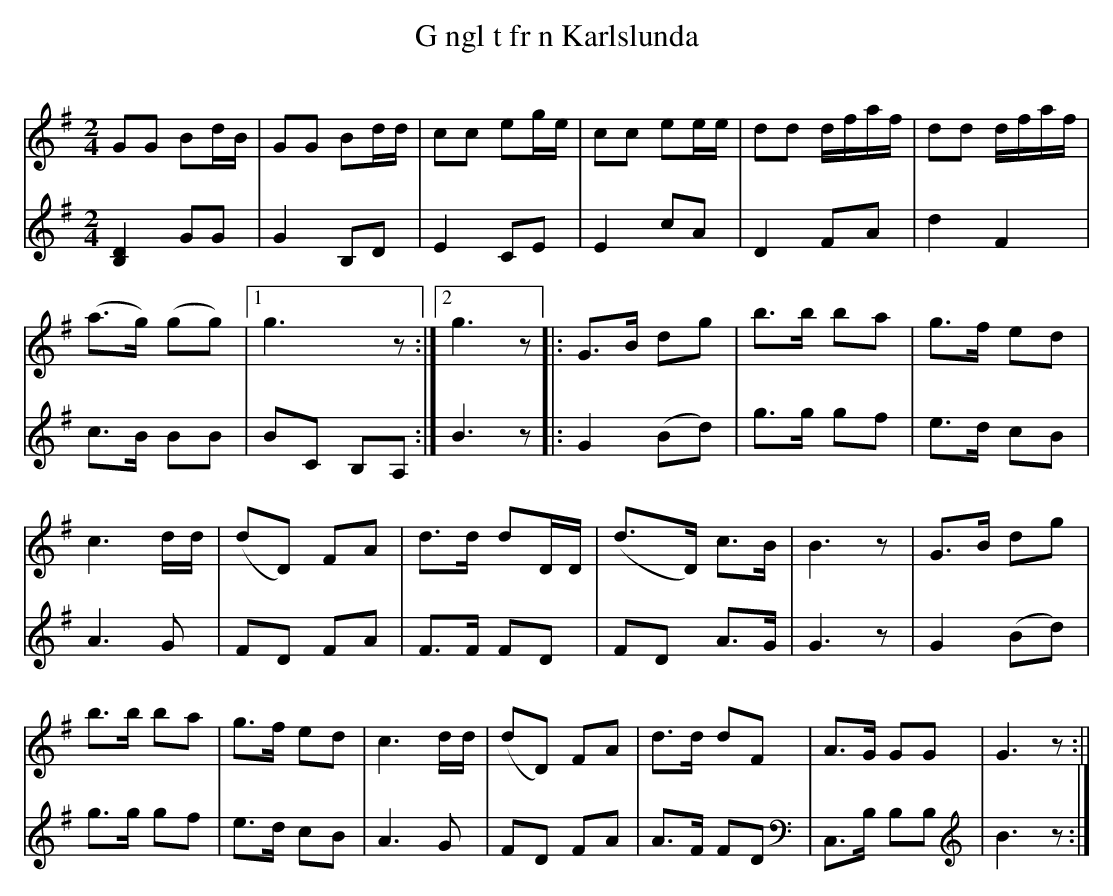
X:1
T: G ngl t fr n Karlslunda
M: 2/4
L: 1/8
Q:
K:G % 1 sharps
GG Bd/2B/2|GG Bd/2d/2|cc eg/2e/2|cc ee/2e/2|dd d/2f/2a/2f/2|dd d/2f/2a/2f/2|
(a3/2g/2) (gg)|1g3 z:|2g3 z||:G3/2B/2 dg|b3/2b/2 ba|g3/2f/2 ed|
c3 d/2d/2|(dD) FA|d3/2d/2 dD/2D/2|(d3/2D/2) c3/2B/2|B3 z|G3/2B/2 dg|
b3/2b/2 ba|g3/2f/2 ed|c3 d/2d/2|(dD) FA|d3/2d/2 dF|A3/2G/2 GG|G3 z:||
V:2
[D2B,2] GG|G2 B,D|E2 CE|E2 cA|D2 FA|d2 F2|
c3/2B/2 BB|BC B,A,:|B3 z||:G2 (Bd)|g3/2g/2 gf|e3/2d/2 cB|
A3 G|FD FA|F3/2F/2 FD|FD A3/2G/2|G3 z|G2 (Bd)|
g3/2g/2 gf|e3/2d/2 cB|A3 G|FD FA|A3/2F/2 FD|C,3/2B,/2 B,B,|B3 z:|
